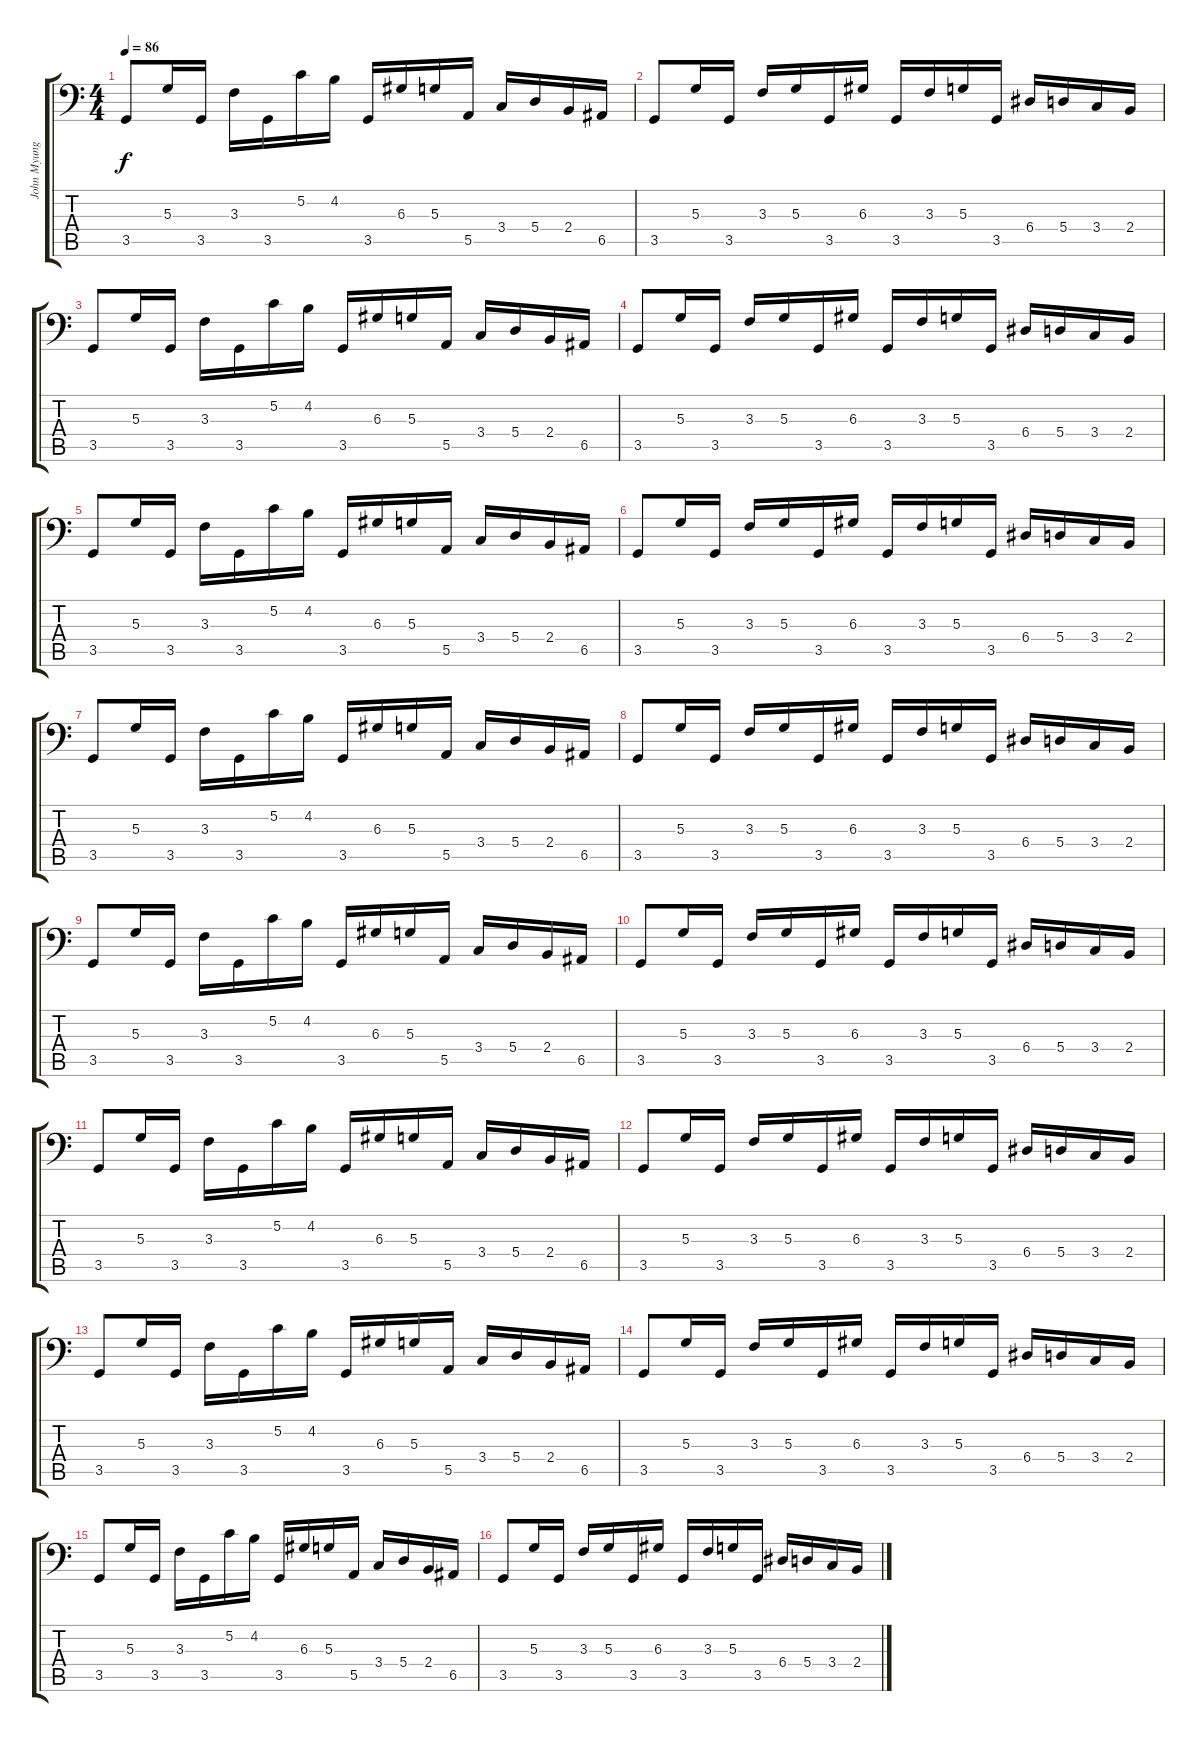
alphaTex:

\track ("John Myung - 6 Strings Bass" "John Myung") {instrument electricbassfinger}
\staff {score tabs}
\tuning (C3 G2 D2 A1 E1 B0) {hide}
\ts (4 4)
\tempo 86
\clef f4
\ks c
3.5.8{dy f} 5.3.16 3.5.16 3.3.16 3.5.16 5.2.16 4.2.16 3.5.16 6.3.16 5.3.16 5.5.16 3.4.16 5.4.16 2.4.16 6.5.16 |
3.5.8 5.3.16 3.5.16 3.3.16 5.3.16 3.5.16 6.3.16 3.5.16 3.3.16 5.3.16 3.5.16 6.4.16 5.4.16 3.4.16 2.4.16 |
3.5.8 5.3.16 3.5.16 3.3.16 3.5.16 5.2.16 4.2.16 3.5.16 6.3.16 5.3.16 5.5.16 3.4.16 5.4.16 2.4.16 6.5.16 |
3.5.8 5.3.16 3.5.16 3.3.16 5.3.16 3.5.16 6.3.16 3.5.16 3.3.16 5.3.16 3.5.16 6.4.16 5.4.16 3.4.16 2.4.16 |
3.5.8 5.3.16 3.5.16 3.3.16 3.5.16 5.2.16 4.2.16 3.5.16 6.3.16 5.3.16 5.5.16 3.4.16 5.4.16 2.4.16 6.5.16 |
3.5.8 5.3.16 3.5.16 3.3.16 5.3.16 3.5.16 6.3.16 3.5.16 3.3.16 5.3.16 3.5.16 6.4.16 5.4.16 3.4.16 2.4.16 |
3.5.8 5.3.16 3.5.16 3.3.16 3.5.16 5.2.16 4.2.16 3.5.16 6.3.16 5.3.16 5.5.16 3.4.16 5.4.16 2.4.16 6.5.16 |
3.5.8 5.3.16 3.5.16 3.3.16 5.3.16 3.5.16 6.3.16 3.5.16 3.3.16 5.3.16 3.5.16 6.4.16 5.4.16 3.4.16 2.4.16 |
3.5.8 5.3.16 3.5.16 3.3.16 3.5.16 5.2.16 4.2.16 3.5.16 6.3.16 5.3.16 5.5.16 3.4.16 5.4.16 2.4.16 6.5.16 |
3.5.8 5.3.16 3.5.16 3.3.16 5.3.16 3.5.16 6.3.16 3.5.16 3.3.16 5.3.16 3.5.16 6.4.16 5.4.16 3.4.16 2.4.16 |
3.5.8 5.3.16 3.5.16 3.3.16 3.5.16 5.2.16 4.2.16 3.5.16 6.3.16 5.3.16 5.5.16 3.4.16 5.4.16 2.4.16 6.5.16 |
3.5.8 5.3.16 3.5.16 3.3.16 5.3.16 3.5.16 6.3.16 3.5.16 3.3.16 5.3.16 3.5.16 6.4.16 5.4.16 3.4.16 2.4.16 |
3.5.8 5.3.16 3.5.16 3.3.16 3.5.16 5.2.16 4.2.16 3.5.16 6.3.16 5.3.16 5.5.16 3.4.16 5.4.16 2.4.16 6.5.16 |
3.5.8 5.3.16 3.5.16 3.3.16 5.3.16 3.5.16 6.3.16 3.5.16 3.3.16 5.3.16 3.5.16 6.4.16 5.4.16 3.4.16 2.4.16 |
3.5.8 5.3.16 3.5.16 3.3.16 3.5.16 5.2.16 4.2.16 3.5.16 6.3.16 5.3.16 5.5.16 3.4.16 5.4.16 2.4.16 6.5.16 |
3.5.8 5.3.16 3.5.16 3.3.16 5.3.16 3.5.16 6.3.16 3.5.16 3.3.16 5.3.16 3.5.16 6.4.16 5.4.16 3.4.16 2.4.16
